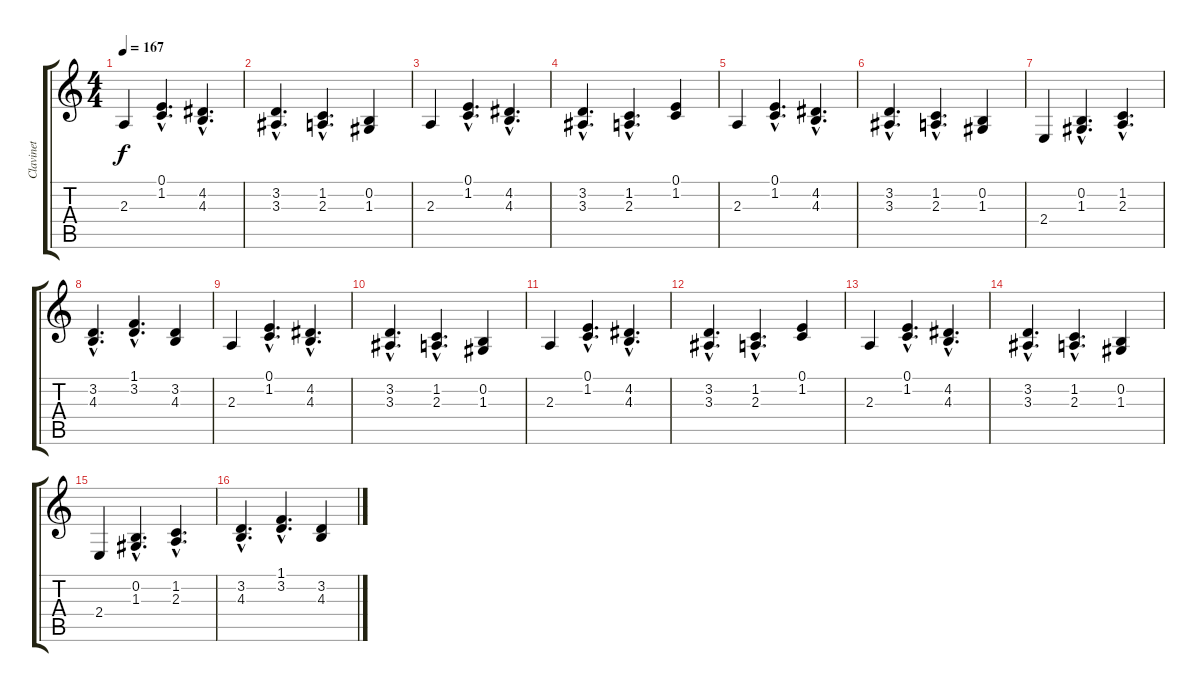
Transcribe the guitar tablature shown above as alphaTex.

\track ("Clavinet" "Clavinet") {instrument clavinet}
\staff {score tabs}
\tuning (E4 B3 G3 D3 A2 E2) {hide}
\ts (4 4)
\tempo 167
\clef g2
\ks c
2.3.4{dy f instrument clavinet} (0.1{hac} 1.2{hac}).4{d} (4.2{hac} 4.3{hac}).4{d} |
(3.2{hac} 3.3{hac}).4{d} (1.2{hac} 2.3{hac}).4{d} (0.2 1.3).4 |
2.3.4 (0.1{hac} 1.2{hac}).4{d} (4.2{hac} 4.3{hac}).4{d} |
(3.2{hac} 3.3{hac}).4{d} (1.2{hac} 2.3{hac}).4{d} (0.1 1.2).4 |
2.3.4 (0.1{hac} 1.2{hac}).4{d} (4.2{hac} 4.3{hac}).4{d} |
(3.2{hac} 3.3{hac}).4{d} (1.2{hac} 2.3{hac}).4{d} (0.2 1.3).4 |
2.4.4 (0.2{hac} 1.3{hac}).4{d} (1.2{hac} 2.3{hac}).4{d} |
(3.2{hac} 4.3{hac}).4{d} (1.1{hac} 3.2{hac}).4{d} (3.2 4.3).4 |
2.3.4 (0.1{hac} 1.2{hac}).4{d} (4.2{hac} 4.3{hac}).4{d} |
(3.2{hac} 3.3{hac}).4{d} (1.2{hac} 2.3{hac}).4{d} (0.2 1.3).4 |
2.3.4 (0.1{hac} 1.2{hac}).4{d} (4.2{hac} 4.3{hac}).4{d} |
(3.2{hac} 3.3{hac}).4{d} (1.2{hac} 2.3{hac}).4{d} (0.1 1.2).4 |
2.3.4 (0.1{hac} 1.2{hac}).4{d} (4.2{hac} 4.3{hac}).4{d} |
(3.2{hac} 3.3{hac}).4{d} (1.2{hac} 2.3{hac}).4{d} (0.2 1.3).4 |
2.4.4 (0.2{hac} 1.3{hac}).4{d} (1.2{hac} 2.3{hac}).4{d} |
(3.2{hac} 4.3{hac}).4{d} (1.1{hac} 3.2{hac}).4{d} (3.2 4.3).4
